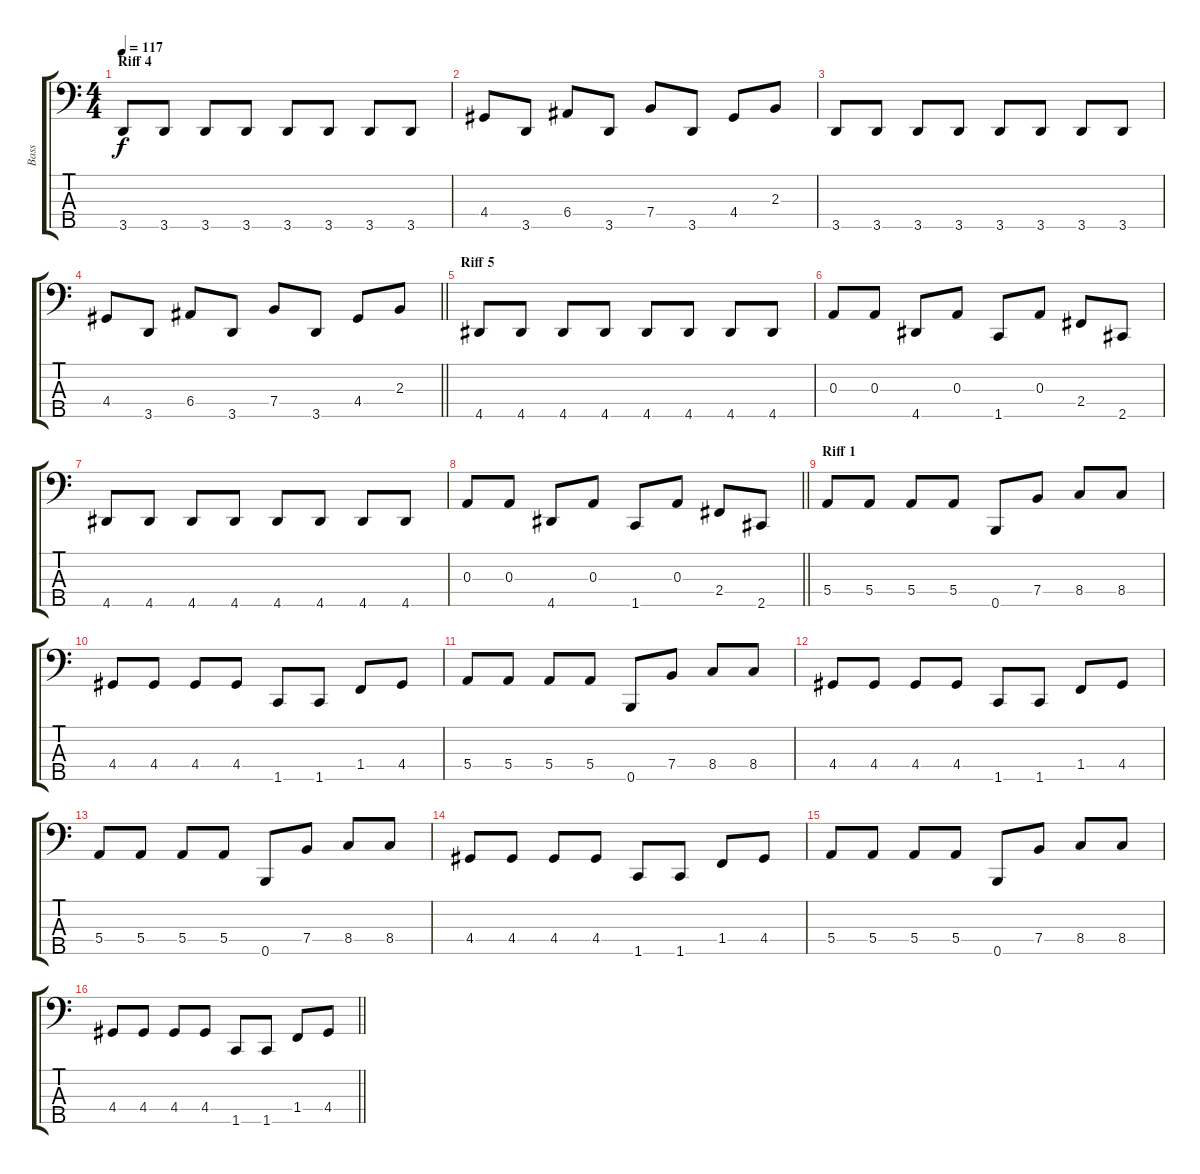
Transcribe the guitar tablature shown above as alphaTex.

\track ("Bass" "Bass") {instrument electricbasspick}
\staff {score tabs}
\tuning (G2 D2 A1 E1 B0) {hide}
\ts (4 4)
\section ("" "Riff 4")
\tempo 117
\clef f4
\ks c
3.5.8{dy f} 3.5.8 3.5.8 3.5.8 3.5.8 3.5.8 3.5.8 3.5.8 |
4.4.8 3.5.8 6.4.8 3.5.8 7.4.8 3.5.8 4.4.8 2.3.8 |
3.5.8 3.5.8 3.5.8 3.5.8 3.5.8 3.5.8 3.5.8 3.5.8 |
\barLineRight lightlight
4.4.8 3.5.8 6.4.8 3.5.8 7.4.8 3.5.8 4.4.8 2.3.8 |
\section ("" "Riff 5")
4.5.8 4.5.8 4.5.8 4.5.8 4.5.8 4.5.8 4.5.8 4.5.8 |
0.3.8 0.3.8 4.5.8 0.3.8 1.5.8 0.3.8 2.4.8 2.5.8 |
4.5.8 4.5.8 4.5.8 4.5.8 4.5.8 4.5.8 4.5.8 4.5.8 |
\barLineRight lightlight
0.3.8 0.3.8 4.5.8 0.3.8 1.5.8 0.3.8 2.4.8 2.5.8 |
\section ("" "Riff 1")
5.4.8 5.4.8 5.4.8 5.4.8 0.5.8 7.4.8 8.4.8 8.4.8 |
4.4.8 4.4.8 4.4.8 4.4.8 1.5.8 1.5.8 1.4.8 4.4.8 |
5.4.8 5.4.8 5.4.8 5.4.8 0.5.8 7.4.8 8.4.8 8.4.8 |
4.4.8 4.4.8 4.4.8 4.4.8 1.5.8 1.5.8 1.4.8 4.4.8 |
5.4.8 5.4.8 5.4.8 5.4.8 0.5.8 7.4.8 8.4.8 8.4.8 |
4.4.8 4.4.8 4.4.8 4.4.8 1.5.8 1.5.8 1.4.8 4.4.8 |
5.4.8 5.4.8 5.4.8 5.4.8 0.5.8 7.4.8 8.4.8 8.4.8 |
\barLineRight lightlight
4.4.8 4.4.8 4.4.8 4.4.8 1.5.8 1.5.8 1.4.8 4.4.8
